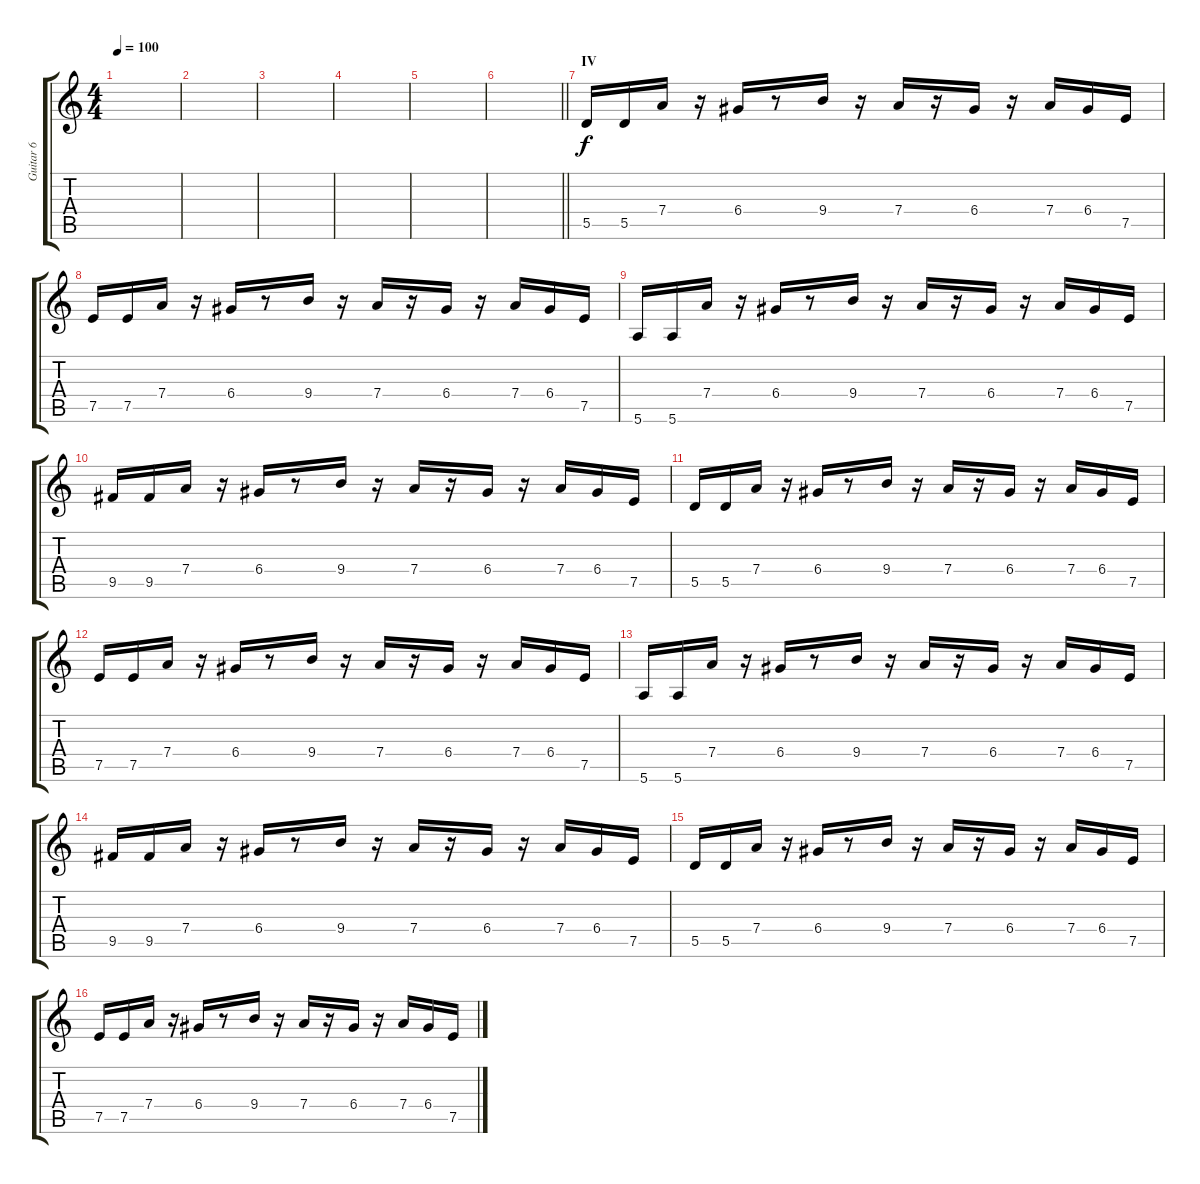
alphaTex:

\track ("Guitar 6" "Guitar 6") {instrument distortionguitar}
\staff {score tabs}
\tuning (E4 B3 G3 D3 A2 E2) {hide}
\ts (4 4)
\tempo 100
\clef g2
\ks c
|
|
|
|
|
\barLineRight lightlight
|
\section ("" "IV")
5.5.16 5.5.16 7.4.16 r.16 6.4.16 r.8 9.4.16 r.16 7.4.16 r.16 6.4.16 r.16 7.4.16 6.4.16 7.5.16 |
7.5.16 7.5.16 7.4.16 r.16 6.4.16 r.8 9.4.16 r.16 7.4.16 r.16 6.4.16 r.16 7.4.16 6.4.16 7.5.16 |
5.6.16 5.6.16 7.4.16 r.16 6.4.16 r.8 9.4.16 r.16 7.4.16 r.16 6.4.16 r.16 7.4.16 6.4.16 7.5.16 |
9.5.16 9.5.16 7.4.16 r.16 6.4.16 r.8 9.4.16 r.16 7.4.16 r.16 6.4.16 r.16 7.4.16 6.4.16 7.5.16 |
5.5.16 5.5.16 7.4.16 r.16 6.4.16 r.8 9.4.16 r.16 7.4.16 r.16 6.4.16 r.16 7.4.16 6.4.16 7.5.16 |
7.5.16 7.5.16 7.4.16 r.16 6.4.16 r.8 9.4.16 r.16 7.4.16 r.16 6.4.16 r.16 7.4.16 6.4.16 7.5.16 |
5.6.16 5.6.16 7.4.16 r.16 6.4.16 r.8 9.4.16 r.16 7.4.16 r.16 6.4.16 r.16 7.4.16 6.4.16 7.5.16 |
9.5.16 9.5.16 7.4.16 r.16 6.4.16 r.8 9.4.16 r.16 7.4.16 r.16 6.4.16 r.16 7.4.16 6.4.16 7.5.16 |
5.5.16 5.5.16 7.4.16 r.16 6.4.16 r.8 9.4.16 r.16 7.4.16 r.16 6.4.16 r.16 7.4.16 6.4.16 7.5.16 |
7.5.16 7.5.16 7.4.16 r.16 6.4.16 r.8 9.4.16 r.16 7.4.16 r.16 6.4.16 r.16 7.4.16 6.4.16 7.5.16
